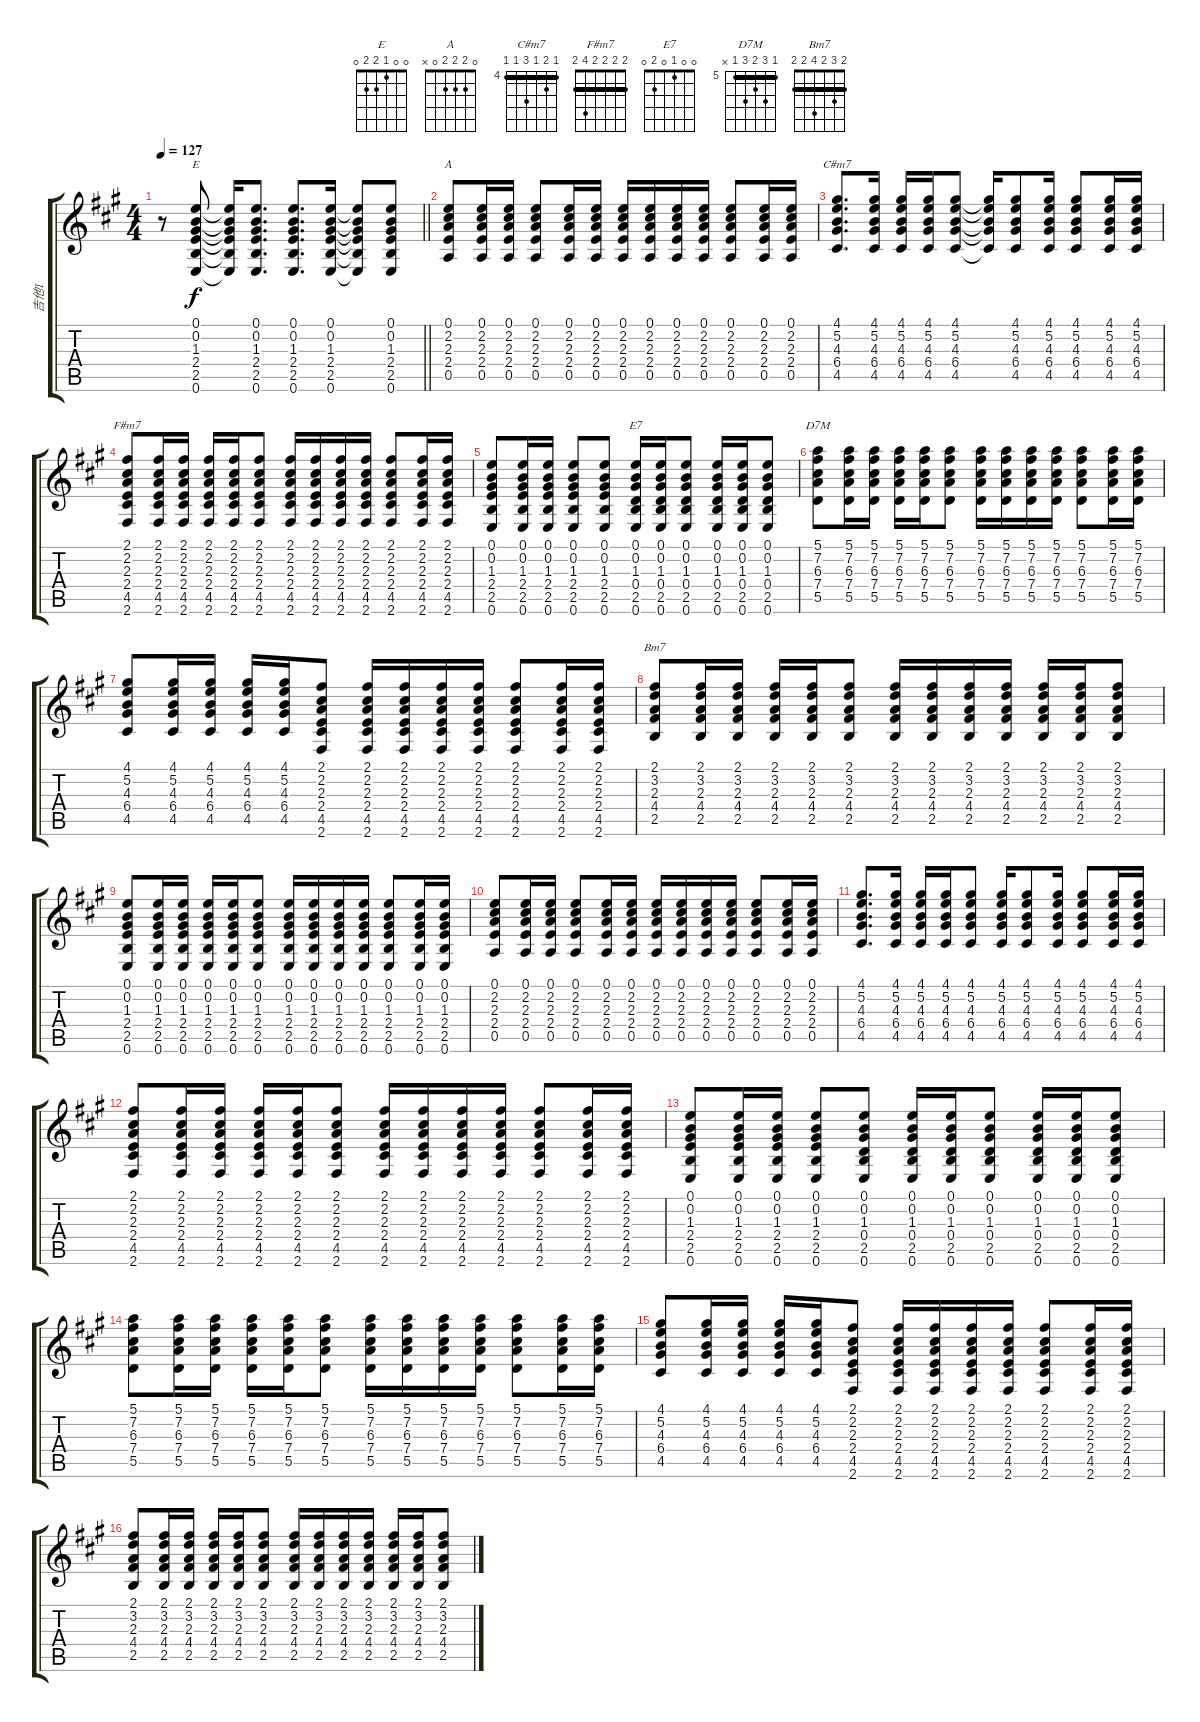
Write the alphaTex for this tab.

\track ("吉他1" "吉他1") {instrument acousticguitarsteel}
\staff {score tabs}
\tuning (E4 B3 G3 D3 A2 E2) {hide}
\chord ("E" 0 0 1 2 2 0)
\chord ("A" 0 2 2 2 0 x)
\chord ("C#m7" 4 5 4 6 4 4) {firstfret 4 barre 4}
\chord ("F#m7" 2 2 2 2 4 2) {barre 2}
\chord ("E7" 0 0 1 0 2 0)
\chord ("D7M" 5 7 6 7 5 x) {firstfret 5 barre 5}
\chord ("Bm7" 2 3 2 4 2 2) {barre 2}
\ts (4 4)
\tempo 127
\clef g2
\barLineRight lightlight
\ks a
r.8{dy f} (0.1 0.2 1.3 2.4 2.5 0.6).8{ch "E" beam split} (0.1{t} 0.2{t} 1.3{t} 2.4{t} 2.5{t} 0.6{t}).16 (0.1 0.2 1.3 2.4 2.5 0.6).8{d} (0.1 0.2 1.3 2.4 2.5 0.6).8{d beam merge} (0.1 0.2 1.3 2.4 2.5 0.6).16{beam split} (0.1{t} 0.2{t} 1.3{t} 2.4{t} 2.5{t} 0.6{t}).8{beam merge} (0.1 0.2 1.3 2.4 2.5 0.6).8 |
(0.1 2.2 2.3 2.4 0.5).8{ch "A"} (0.1 2.2 2.3 2.4 0.5).16{beam merge} (0.1 2.2 2.3 2.4 0.5).16{beam split} (0.1 2.2 2.3 2.4 0.5).8 (0.1 2.2 2.3 2.4 0.5).16{beam merge} (0.1 2.2 2.3 2.4 0.5).16{beam split} (0.1 2.2 2.3 2.4 0.5).16 (0.1 2.2 2.3 2.4 0.5).16 (0.1 2.2 2.3 2.4 0.5).16 (0.1 2.2 2.3 2.4 0.5).16 (0.1 2.2 2.3 2.4 0.5).8{beam merge} (0.1 2.2 2.3 2.4 0.5).16 (0.1 2.2 2.3 2.4 0.5).16 |
(4.1 5.2 4.3 6.4 4.5).8{d ch "C#m7" beam merge} (4.1 5.2 4.3 6.4 4.5).16{beam split} (4.1 5.2 4.3 6.4 4.5).16{beam merge} (4.1 5.2 4.3 6.4 4.5).16{beam merge} (4.1 5.2 4.3 6.4 4.5).8{beam split} (4.1{t} 5.2{t} 4.3{t} 6.4{t} 4.5{t}).16{beam merge} (4.1 5.2 4.3 6.4 4.5).8{beam merge} (4.1 5.2 4.3 6.4 4.5).16{beam split} (4.1 5.2 4.3 6.4 4.5).8{beam merge} (4.1 5.2 4.3 6.4 4.5).16{beam merge} (4.1 5.2 4.3 6.4 4.5).16 |
(2.1 2.2 2.3 2.4 4.5 2.6).8{ch "F#m7"} (2.1 2.2 2.3 2.4 4.5 2.6).16{beam merge} (2.1 2.2 2.3 2.4 4.5 2.6).16 (2.1 2.2 2.3 2.4 4.5 2.6).16 (2.1 2.2 2.3 2.4 4.5 2.6).16{beam merge} (2.1 2.2 2.3 2.4 4.5 2.6).8{beam split} (2.1 2.2 2.3 2.4 4.5 2.6).16 (2.1 2.2 2.3 2.4 4.5 2.6).16 (2.1 2.2 2.3 2.4 4.5 2.6).16 (2.1 2.2 2.3 2.4 4.5 2.6).16 (2.1 2.2 2.3 2.4 4.5 2.6).8 (2.1 2.2 2.3 2.4 4.5 2.6).16 (2.1 2.2 2.3 2.4 4.5 2.6).16 |
(0.1 0.2 1.3 2.4 2.5 0.6).8 (0.1 0.2 1.3 2.4 2.5 0.6).16{beam merge} (0.1 0.2 1.3 2.4 2.5 0.6).16{beam split} (0.1 0.2 1.3 2.4 2.5 0.6).8 (0.1 0.2 1.3 2.4 2.5 0.6).8 (0.1 0.2 1.3 0.4 2.5 0.6).16{ch "E7"} (0.1 0.2 1.3 0.4 2.5 0.6).16 (0.1 0.2 1.3 0.4 2.5 0.6).8 (0.1 0.2 1.3 0.4 2.5 0.6).16 (0.1 0.2 1.3 0.4 2.5 0.6).16{beam merge} (0.1 0.2 1.3 0.4 2.5 0.6).8 |
(5.1 7.2 6.3 7.4 5.5).8{ch "D7M"} (5.1 7.2 6.3 7.4 5.5).16 (5.1 7.2 6.3 7.4 5.5).16 (5.1 7.2 6.3 7.4 5.5).16 (5.1 7.2 6.3 7.4 5.5).16 (5.1 7.2 6.3 7.4 5.5).8{beam split} (5.1 7.2 6.3 7.4 5.5).16 (5.1 7.2 6.3 7.4 5.5).16 (5.1 7.2 6.3 7.4 5.5).16 (5.1 7.2 6.3 7.4 5.5).16 (5.1 7.2 6.3 7.4 5.5).8 (5.1 7.2 6.3 7.4 5.5).16 (5.1 7.2 6.3 7.4 5.5).16 |
(4.1 5.2 4.3 6.4 4.5).8 (4.1 5.2 4.3 6.4 4.5).16{beam merge} (4.1 5.2 4.3 6.4 4.5).16{beam split} (4.1 5.2 4.3 6.4 4.5).16 (4.1 5.2 4.3 6.4 4.5).16{beam merge} (2.1 2.2 2.3 2.4 4.5 2.6).8{beam split} (2.1 2.2 2.3 2.4 4.5 2.6).16 (2.1 2.2 2.3 2.4 4.5 2.6).16 (2.1 2.2 2.3 2.4 4.5 2.6).16{beam merge} (2.1 2.2 2.3 2.4 4.5 2.6).16{beam split} (2.1 2.2 2.3 2.4 4.5 2.6).8 (2.1 2.2 2.3 2.4 4.5 2.6).16{beam merge} (2.1 2.2 2.3 2.4 4.5 2.6).16 |
(2.1 3.2 2.3 4.4 2.5).8{ch "Bm7"} (2.1 3.2 2.3 4.4 2.5).16 (2.1 3.2 2.3 4.4 2.5).16 (2.1 3.2 2.3 4.4 2.5).16 (2.1 3.2 2.3 4.4 2.5).16 (2.1 3.2 2.3 4.4 2.5).8 (2.1 3.2 2.3 4.4 2.5).16 (2.1 3.2 2.3 4.4 2.5).16 (2.1 3.2 2.3 4.4 2.5).16 (2.1 3.2 2.3 4.4 2.5).16 (2.1 3.2 2.3 4.4 2.5).16 (2.1 3.2 2.3 4.4 2.5).16 (2.1 3.2 2.3 4.4 2.5).8 |
(0.1 0.2 1.3 2.4 2.5 0.6).8 (0.1 0.2 1.3 2.4 2.5 0.6).16 (0.1 0.2 1.3 2.4 2.5 0.6).16 (0.1 0.2 1.3 2.4 2.5 0.6).16 (0.1 0.2 1.3 2.4 2.5 0.6).16 (0.1 0.2 1.3 2.4 2.5 0.6).8{beam split} (0.1 0.2 1.3 2.4 2.5 0.6).16 (0.1 0.2 1.3 2.4 2.5 0.6).16 (0.1 0.2 1.3 2.4 2.5 0.6).16 (0.1 0.2 1.3 2.4 2.5 0.6).16 (0.1 0.2 1.3 2.4 2.5 0.6).8 (0.1 0.2 1.3 2.4 2.5 0.6).16 (0.1 0.2 1.3 2.4 2.5 0.6).16 |
(0.1 2.2 2.3 2.4 0.5).8 (0.1 2.2 2.3 2.4 0.5).16{beam merge} (0.1 2.2 2.3 2.4 0.5).16 (0.1 2.2 2.3 2.4 0.5).8 (0.1 2.2 2.3 2.4 0.5).16 (0.1 2.2 2.3 2.4 0.5).16 (0.1 2.2 2.3 2.4 0.5).16 (0.1 2.2 2.3 2.4 0.5).16 (0.1 2.2 2.3 2.4 0.5).16{beam merge} (0.1 2.2 2.3 2.4 0.5).16{beam split} (0.1 2.2 2.3 2.4 0.5).8 (0.1 2.2 2.3 2.4 0.5).16{beam merge} (0.1 2.2 2.3 2.4 0.5).16 |
(4.1 5.2 4.3 6.4 4.5).8{d beam merge} (4.1 5.2 4.3 6.4 4.5).16{beam split} (4.1 5.2 4.3 6.4 4.5).16{beam merge} (4.1 5.2 4.3 6.4 4.5).16 (4.1 5.2 4.3 6.4 4.5).8{beam split} (4.1 5.2 4.3 6.4 4.5).16{beam merge} (4.1 5.2 4.3 6.4 4.5).8 (4.1 5.2 4.3 6.4 4.5).16 (4.1 5.2 4.3 6.4 4.5).8 (4.1 5.2 4.3 6.4 4.5).16 (4.1 5.2 4.3 6.4 4.5).16 |
(2.1 2.2 2.3 2.4 4.5 2.6).8 (2.1 2.2 2.3 2.4 4.5 2.6).16 (2.1 2.2 2.3 2.4 4.5 2.6).16 (2.1 2.2 2.3 2.4 4.5 2.6).16 (2.1 2.2 2.3 2.4 4.5 2.6).16 (2.1 2.2 2.3 2.4 4.5 2.6).8 (2.1 2.2 2.3 2.4 4.5 2.6).16 (2.1 2.2 2.3 2.4 4.5 2.6).16 (2.1 2.2 2.3 2.4 4.5 2.6).16 (2.1 2.2 2.3 2.4 4.5 2.6).16 (2.1 2.2 2.3 2.4 4.5 2.6).8 (2.1 2.2 2.3 2.4 4.5 2.6).16 (2.1 2.2 2.3 2.4 4.5 2.6).16 |
(0.1 0.2 1.3 2.4 2.5 0.6).8 (0.1 0.2 1.3 2.4 2.5 0.6).16{beam merge} (0.1 0.2 1.3 2.4 2.5 0.6).16{beam split} (0.1 0.2 1.3 2.4 2.5 0.6).8 (0.1 0.2 1.3 0.4 2.5 0.6).8 (0.1 0.2 1.3 0.4 2.5 0.6).16 (0.1 0.2 1.3 0.4 2.5 0.6).16 (0.1 0.2 1.3 0.4 2.5 0.6).8{beam split} (0.1 0.2 1.3 0.4 2.5 0.6).16{beam merge} (0.1 0.2 1.3 0.4 2.5 0.6).16 (0.1 0.2 1.3 0.4 2.5 0.6).8 |
(5.1 7.2 6.3 7.4 5.5).8 (5.1 7.2 6.3 7.4 5.5).16 (5.1 7.2 6.3 7.4 5.5).16 (5.1 7.2 6.3 7.4 5.5).16 (5.1 7.2 6.3 7.4 5.5).16 (5.1 7.2 6.3 7.4 5.5).8{beam split} (5.1 7.2 6.3 7.4 5.5).16 (5.1 7.2 6.3 7.4 5.5).16 (5.1 7.2 6.3 7.4 5.5).16 (5.1 7.2 6.3 7.4 5.5).16 (5.1 7.2 6.3 7.4 5.5).8 (5.1 7.2 6.3 7.4 5.5).16 (5.1 7.2 6.3 7.4 5.5).16 |
(4.1 5.2 4.3 6.4 4.5).8 (4.1 5.2 4.3 6.4 4.5).16 (4.1 5.2 4.3 6.4 4.5).16 (4.1 5.2 4.3 6.4 4.5).16 (4.1 5.2 4.3 6.4 4.5).16 (2.1 2.2 2.3 2.4 4.5 2.6).8{beam split} (2.1 2.2 2.3 2.4 4.5 2.6).16{beam merge} (2.1 2.2 2.3 2.4 4.5 2.6).16 (2.1 2.2 2.3 2.4 4.5 2.6).16 (2.1 2.2 2.3 2.4 4.5 2.6).16{beam split} (2.1 2.2 2.3 2.4 4.5 2.6).8{beam merge} (2.1 2.2 2.3 2.4 4.5 2.6).16 (2.1 2.2 2.3 2.4 4.5 2.6).16 |
(2.1 3.2 2.3 4.4 2.5).8 (2.1 3.2 2.3 4.4 2.5).16 (2.1 3.2 2.3 4.4 2.5).16 (2.1 3.2 2.3 4.4 2.5).16 (2.1 3.2 2.3 4.4 2.5).16 (2.1 3.2 2.3 4.4 2.5).8{beam split} (2.1 3.2 2.3 4.4 2.5).16 (2.1 3.2 2.3 4.4 2.5).16 (2.1 3.2 2.3 4.4 2.5).16 (2.1 3.2 2.3 4.4 2.5).16 (2.1 3.2 2.3 4.4 2.5).16 (2.1 3.2 2.3 4.4 2.5).16 (2.1 3.2 2.3 4.4 2.5).8
